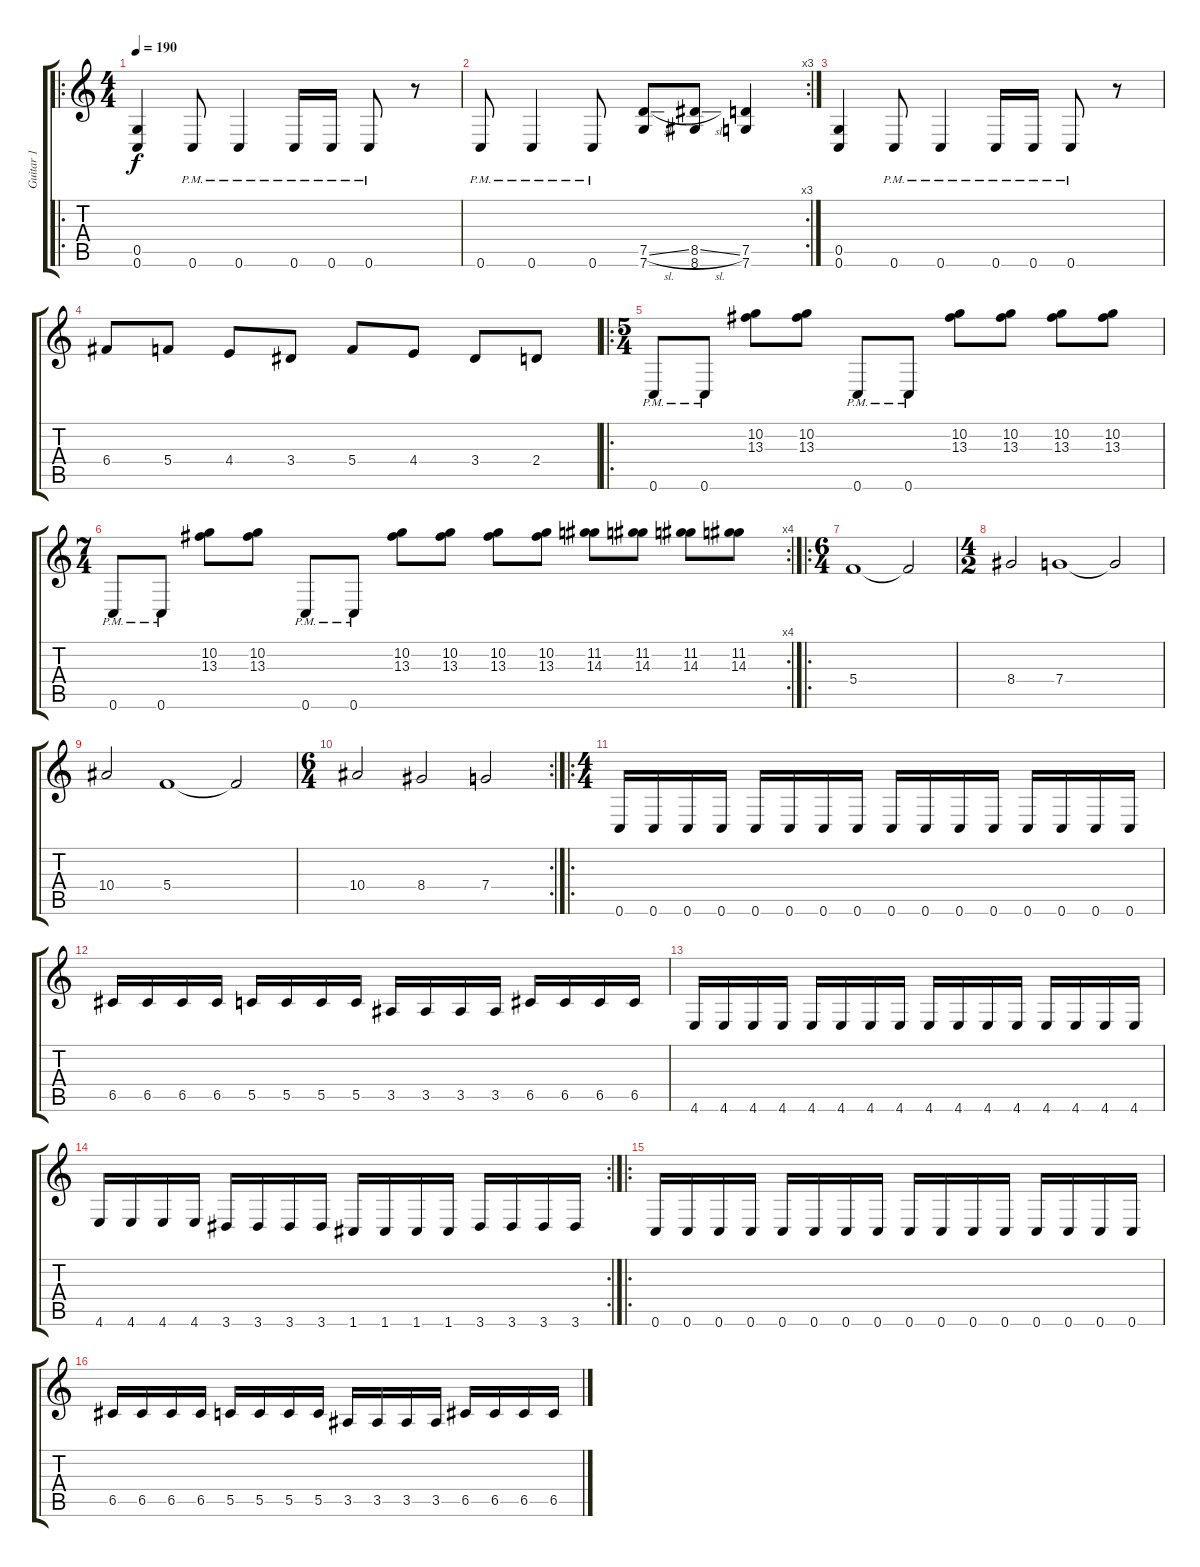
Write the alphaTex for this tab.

\track ("Guitar 1" "Guitar 1") {instrument distortionguitar}
\staff {score tabs}
\tuning (D4 A3 F3 C3 G2 C2) {hide}
\ro
\ts (4 4)
\tempo 190
\clef g2
\ks c
(0.5 0.6).4{dy f} 0.6{pm}.8 0.6{pm}.4 0.6{pm}.16 0.6{pm}.16 0.6{pm}.8 r.8 |
\rc 3
0.6{pm}.8 0.6{pm}.4 0.6{pm}.8 (7.5{sl} 7.6).8 (8.5{sl} 8.6).8 (7.5 7.6).4 |
(0.5 0.6).4 0.6{pm}.8 0.6{pm}.4 0.6{pm}.16 0.6{pm}.16 0.6{pm}.8 r.8 |
6.4.8 5.4.8 4.4.8 3.4.8 5.4.8 4.4.8 3.4.8 2.4.8 |
\ro
\ts (5 4)
0.6{pm}.8 0.6{pm}.8 (10.2 13.3).8 (10.2 13.3).8 0.6{pm}.8 0.6{pm}.8 (10.2 13.3).8 (10.2 13.3).8 (10.2 13.3).8 (10.2 13.3).8 |
\rc 4
\ts (7 4)
0.6{pm}.8 0.6{pm}.8 (10.2 13.3).8 (10.2 13.3).8 0.6{pm}.8 0.6{pm}.8 (10.2 13.3).8 (10.2 13.3).8 (10.2 13.3).8 (10.2 13.3).8 (11.2 14.3).8 (11.2 14.3).8 (11.2 14.3).8 (11.2 14.3).8 |
\ro
\ts (6 4)
5.4.1 5.4{t}.2 |
\ts (4 2)
8.4.2 7.4.1 7.4{t}.2 |
10.4.2 5.4.1 5.4{t}.2 |
\rc 2
\ts (6 4)
10.4.2 8.4.2 7.4.2 |
\ro
\ts (4 4)
0.6.16 0.6.16 0.6.16 0.6.16 0.6.16 0.6.16 0.6.16 0.6.16 0.6.16 0.6.16 0.6.16 0.6.16 0.6.16 0.6.16 0.6.16 0.6.16 |
6.5.16 6.5.16 6.5.16 6.5.16 5.5.16 5.5.16 5.5.16 5.5.16 3.5.16 3.5.16 3.5.16 3.5.16 6.5.16 6.5.16 6.5.16 6.5.16 |
4.6.16 4.6.16 4.6.16 4.6.16 4.6.16 4.6.16 4.6.16 4.6.16 4.6.16 4.6.16 4.6.16 4.6.16 4.6.16 4.6.16 4.6.16 4.6.16 |
\rc 2
4.6.16 4.6.16 4.6.16 4.6.16 3.6.16 3.6.16 3.6.16 3.6.16 1.6.16 1.6.16 1.6.16 1.6.16 3.6.16 3.6.16 3.6.16 3.6.16 |
\ro
0.6.16 0.6.16 0.6.16 0.6.16 0.6.16 0.6.16 0.6.16 0.6.16 0.6.16 0.6.16 0.6.16 0.6.16 0.6.16 0.6.16 0.6.16 0.6.16 |
6.5.16 6.5.16 6.5.16 6.5.16 5.5.16 5.5.16 5.5.16 5.5.16 3.5.16 3.5.16 3.5.16 3.5.16 6.5.16 6.5.16 6.5.16 6.5.16
